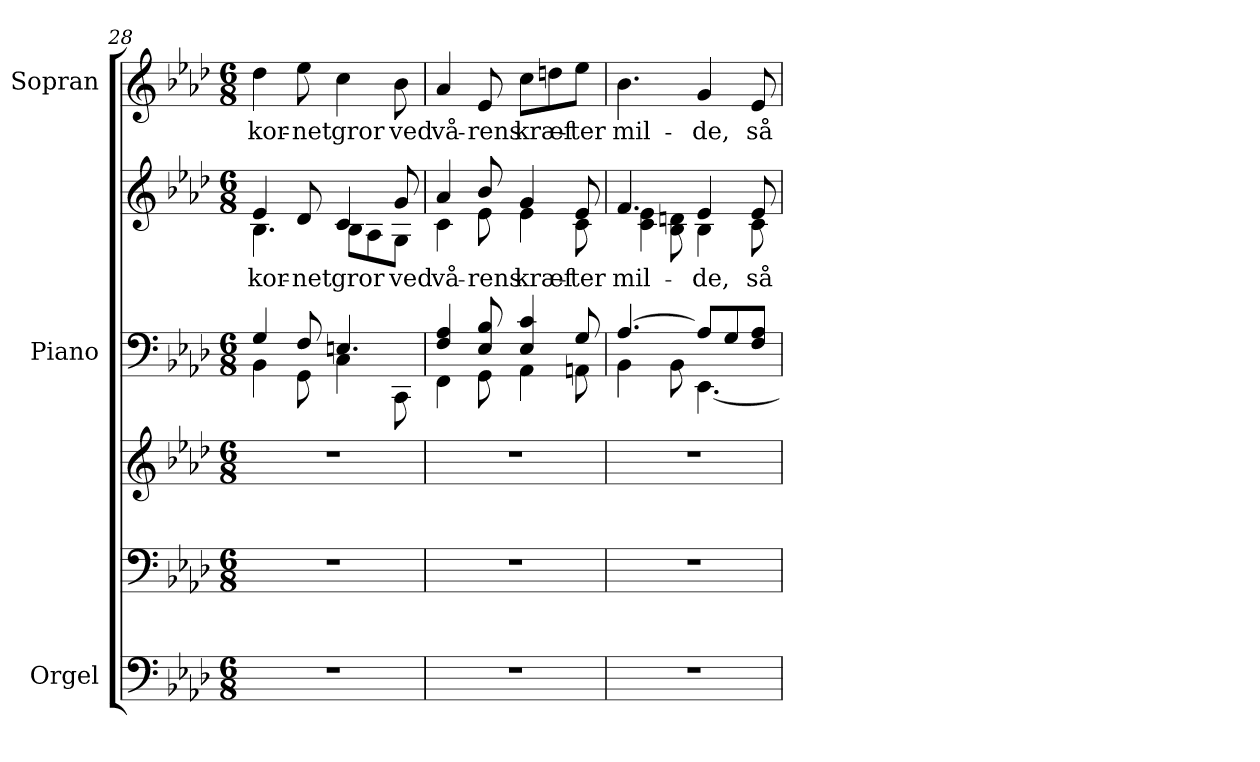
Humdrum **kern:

**kern	**kern	**kern	**kern	**kern	**text	**kern	**text
*part3	*part3	*part3	*part2	*part2	*part2	*part1	*part1
*staff6	*staff5	*staff4	*staff3	*staff2	*staff2	*staff1	*staff1
*I"Orgel	*	*	*I"Piano	*	*	*I"Sopran	*
*	*	*	*I'Pno	*	*	*I'S.	*
*clefF4	*clefF4	*clefG2	*clefF4	*clefG2	*	*clefG2	*
*k[b-e-a-d-]	*k[b-e-a-d-]	*k[b-e-a-d-]	*k[b-e-a-d-]	*k[b-e-a-d-]	*	*k[b-e-a-d-]	*
*M6/8	*M6/8	*M6/8	*M6/8	*M6/8	*	*M6/8	*
=28	=28	=28	=28	=28	=28	=28	=28
*	*	*	*^	*	*	*	*
!	!	!	!	!	!	!LO:LY:b	!	!LO:LY:b
*	*	*	*	*	*^	*	*	*
2.r	2.r	2.r	4G/	4BB-\	4e-/	4.B-\	kor-	4dd-\	kor-
!	!	!	!	!	!	!	!LO:LY:b	!	!LO:LY:b
.	.	.	8F/	8GG\	8d-/	.	-net	8ee-\	-net
!	!	!	!	!	!	!	!LO:LY:b	!	!LO:LY:b
.	.	.	4.En/	4C\	4c/	8B-\L	gror	4cc\	gror
.	.	.	.	.	.	8A-\	.	.	.
!	!	!	!	!	!	!	!LO:LY:b	!	!LO:LY:b
.	.	.	.	8CC\	8g/	8G\J	ved	8b-\	ved
!!LO:LB:g=z
=29	=29	=29	=29	=29	=29	=29	=29	=29	=29
!	!	!	!	!	!	!	!LO:LY:b	!	!LO:LY:b
2.r	2.r	2.r	4F/ 4A-/	4FF\	4a-/	4c\	vå-	4a-/	vå-
!	!	!	!	!	!	!	!LO:LY:b	!	!LO:LY:b
.	.	.	8E-i/ 8B-/	8GG\	8b-/	8e-\	-rens	8e-/	-rens
!	!	!	!	!	!	!	!LO:LY:b	!	!LO:LY:b
.	.	.	4E-/ 4c/	4AA-\	4g/	4e-\	kræf-	8cc\L	kræf-
.	.	.	.	.	.	.	.	8ddn\	.
!	!	!	!	!	!	!	!LO:LY:b	!	!LO:LY:b
.	.	.	8G/	8AAn\	8e-/	8c\	-ter	8ee-\J	-ter
=30	=30	=30	=30	=30	=30	=30	=30	=30	=30
!	!	!	!	!	!	!	!LO:LY:b	!	!LO:LY:b
2.r	2.r	2.r	[4.A-/	4BB-\	4.f/	4c\ 4e-\	mil-	4.b-\	mil-
.	.	.	.	8BB-\	.	8B-\ 8dn\	.	.	.
!	!	!	!	!	!	!	!LO:LY:b	!	!LO:LY:b
.	.	.	8A-/L]	[4.EE-\	4e-/	4B-\	-de,	4g/	-de,
.	.	.	8G/	.	.	.	.	.	.
!	!	!	!	!	!	!	!LO:LY:b	!	!LO:LY:b
.	.	.	8F/ 8A-/J	.	8e-/	8c\	så	8e-/	så
*	*	*	*v	*v	*	*	*	*	*
*	*	*	*	*v	*v	*	*	*
=	=	=	=	=	=	=	=
*-	*-	*-	*-	*-	*-	*-	*-
